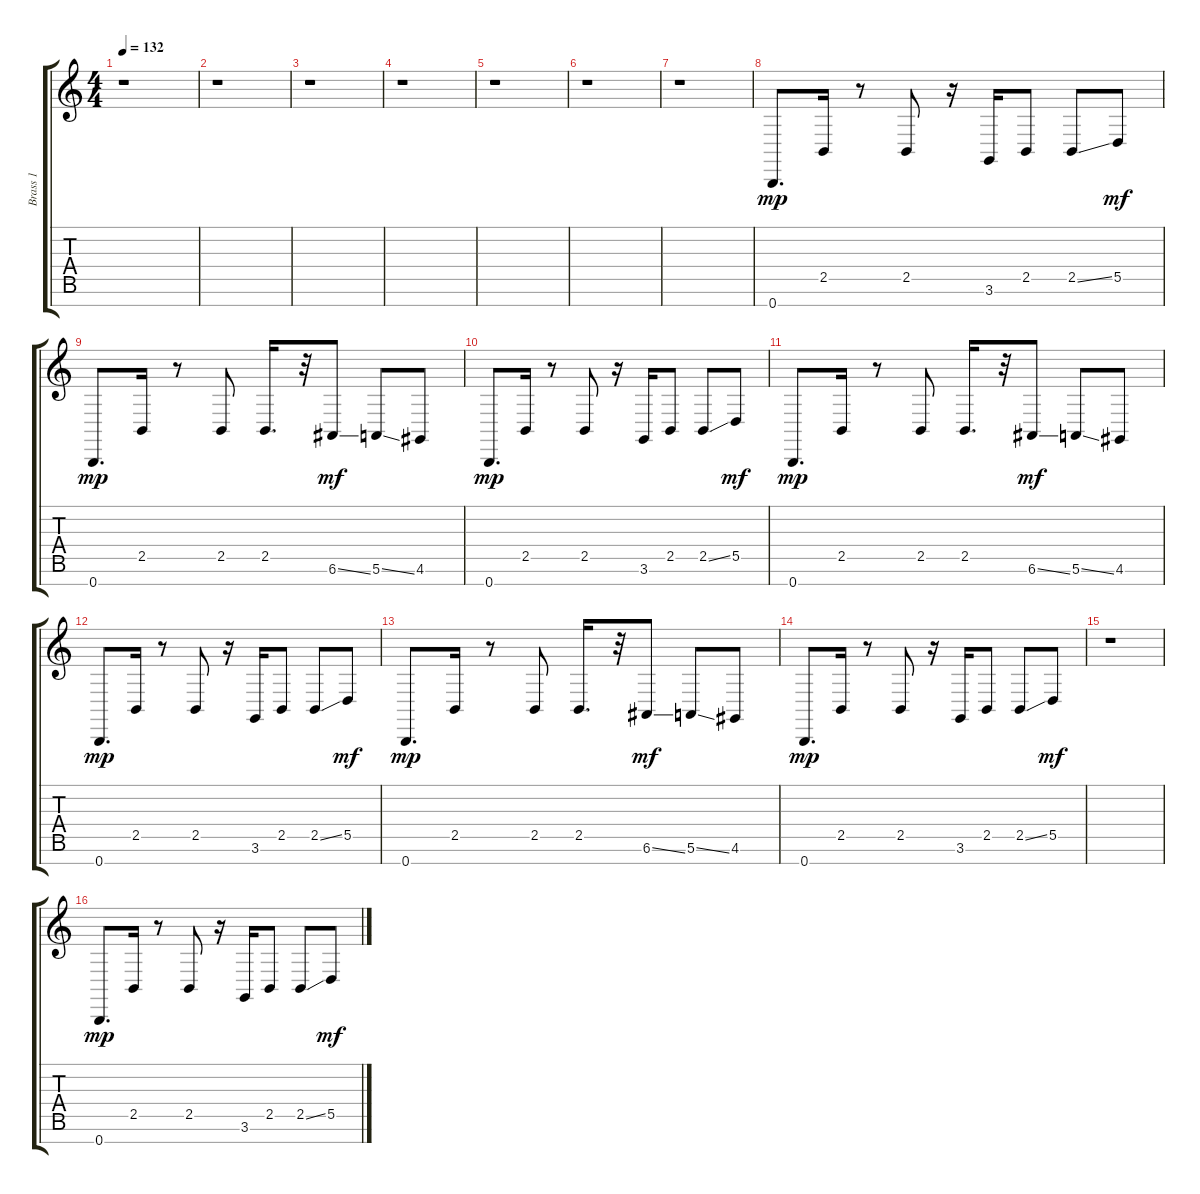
\track ("Brass 1" "Brass 1") {instrument synthbrass1}
\staff {score tabs}
\tuning (E4 B3 G3 D3 A2 E2 B1) {hide}
\ts (4 4)
\tempo 132
\clef g2
\ks c
r.1{dy mf} |
r.1 |
r.1 |
r.1 |
r.1 |
r.1 |
r.1 |
0.7.8{d dy mp} 2.5.16 r.8 2.5.8 r.16 3.6.16 2.5.8 2.5{ss}.8 5.5.8{dy mf} |
0.7.8{d dy mp} 2.5.16 r.8 2.5.8 2.5.16{d} r.32 6.6{ss}.8{dy mf} 5.6{ss}.8 4.6.8 |
0.7.8{d dy mp} 2.5.16 r.8 2.5.8 r.16 3.6.16 2.5.8 2.5{ss}.8 5.5.8{dy mf} |
0.7.8{d dy mp} 2.5.16 r.8 2.5.8 2.5.16{d} r.32 6.6{ss}.8{dy mf} 5.6{ss}.8 4.6.8 |
0.7.8{d dy mp} 2.5.16 r.8 2.5.8 r.16 3.6.16 2.5.8 2.5{ss}.8 5.5.8{dy mf} |
0.7.8{d dy mp} 2.5.16 r.8 2.5.8 2.5.16{d} r.32 6.6{ss}.8{dy mf} 5.6{ss}.8 4.6.8 |
0.7.8{d dy mp} 2.5.16 r.8 2.5.8 r.16 3.6.16 2.5.8 2.5{ss}.8 5.5.8{dy mf} |
r.1 |
0.7.8{d dy mp} 2.5.16 r.8 2.5.8 r.16 3.6.16 2.5.8 2.5{ss}.8 5.5.8{dy mf}
